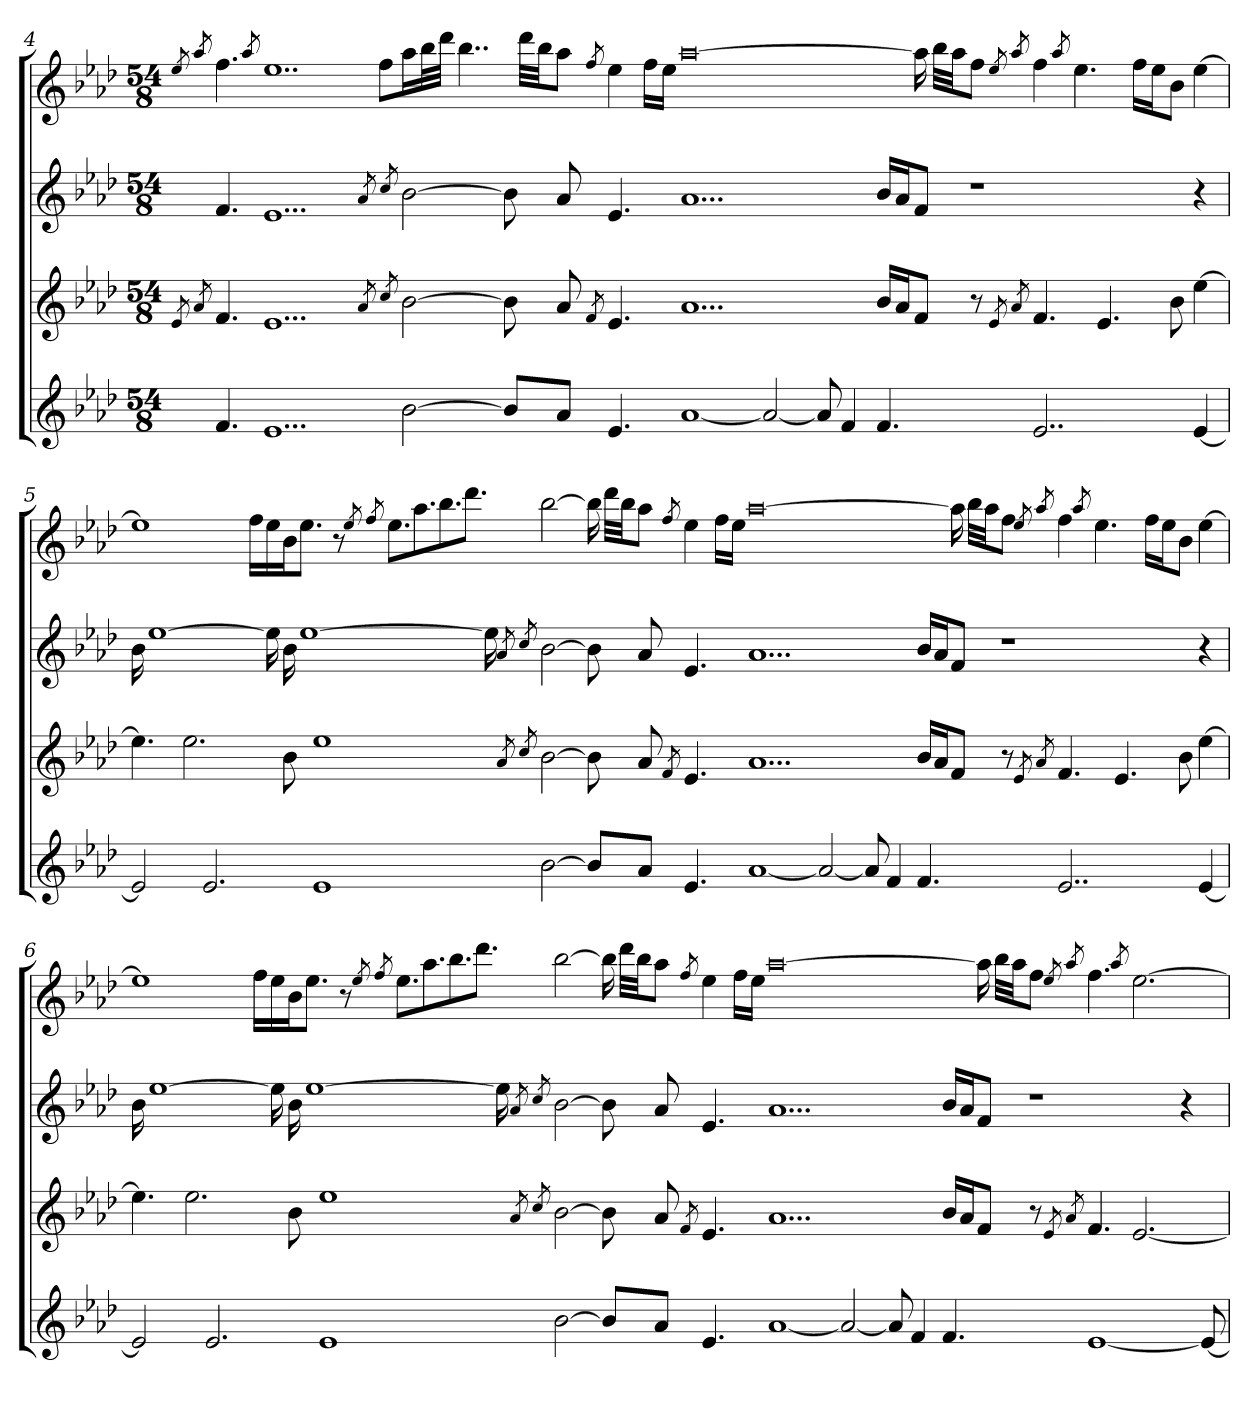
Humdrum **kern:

**kern	**kern	**kern	**kern
*part4	*part3	*part2	*part1
*staff4	*staff3	*staff2	*staff1
*clefG2	*clefG2	*clefG2	*clefG2
*k[b-e-a-d-]	*k[b-e-a-d-]	*k[b-e-a-d-]	*k[b-e-a-d-]
*M54/8	*M54/8	*M54/8	*M54/8
=4	=4	=4	=4
.	8qe-	.	8qee-
.	8qa-	.	8qaa-
4.f	4.f	4.f	4.ff
.	.	.	8qaa-
1...e-	1...e-	1...e-	1..ee-
.	.	.	8ff\L
.	8qa-	8qa-	.
.	8qcc	8qcc	.
[2b-	[2b-	[2b-	16aa-\L
.	.	.	32bb-\L
.	.	.	32ddd-\JJJ
.	.	.	4..bb-
8b-/L]	8b-]	8b-]	.
.	.	.	32ddd-\LLL
.	.	.	32bb-\JJ
8a-/J	8a-	8a-	8aa-\J
.	8qf	.	8qff
4.e-	4.e-	4.e-	4ee-
.	.	.	16ff\LL
.	.	.	16ee-\JJ
[1a-	1...a-	1...a-	[0aa-
2a-_	.	.	.
8a-]	.	.	.
4f	.	.	.
4.f	16b-/LL	16b-/LL	.
.	16a-/J	16a-/J	.
.	8f/J	8f/J	16aa-]
.	.	.	32bb-\LLL
.	.	.	32aa-\JJ
.	8r	1r	8ff\J
.	8qe-	.	8qee-
.	8qa-	.	8qaa-
2..e-	4.f	.	4ff
.	.	.	8qaa-
.	.	.	4.ee-
.	4.e-	.	.
.	.	.	16ff\LL
.	.	.	16ee-\J
.	8b-	.	8b-\J
[4e-	[4ee-	4r	[4ee-
=5	=5	=5	=5
2e-]	4.ee-]	16b-	1ee-]
.	.	[1ee-	.
.	2.ee-	.	.
2.e-	.	.	.
.	.	.	16ff\LL
.	.	16ee-]	16ee-\
.	8b-	16b-	16b-\J
.	.	[1ee-	8.ee-\J
1e-	1ee-	.	.
.	.	.	8r
.	.	.	8qee-
.	.	.	8qff
.	.	.	8.ee-\L
.	.	.	8.aa-\
.	.	.	8.bb-\
.	.	.	8.ddd-\J
.	.	16ee-]	.
.	8qa-	8qa-	.
.	8qcc	8qcc	.
[2b-	[2b-	[2b-	[2bb-
8b-/L]	8b-]	8b-]	16bb-]
.	.	.	32ddd-\LLL
.	.	.	32bb-\JJ
8a-/J	8a-	8a-	8aa-\J
.	8qf	.	8qff
4.e-	4.e-	4.e-	4ee-
.	.	.	16ff\LL
.	.	.	16ee-\JJ
[1a-	1...a-	1...a-	[0aa-
2a-_	.	.	.
8a-]	.	.	.
4f	.	.	.
4.f	16b-/LL	16b-/LL	.
.	16a-/J	16a-/J	.
.	8f/J	8f/J	16aa-]
.	.	.	32bb-\LLL
.	.	.	32aa-\JJ
.	8r	1r	8ff\J
.	8qe-	.	8qee-
.	8qa-	.	8qaa-
2..e-	4.f	.	4ff
.	.	.	8qaa-
.	.	.	4.ee-
.	4.e-	.	.
.	.	.	16ff\LL
.	.	.	16ee-\J
.	8b-	.	8b-\J
[4e-	[4ee-	4r	[4ee-
=6	=6	=6	=6
2e-]	4.ee-]	16b-	1ee-]
.	.	[1ee-	.
.	2.ee-	.	.
2.e-	.	.	.
.	.	.	16ff\LL
.	.	16ee-]	16ee-\
.	8b-	16b-	16b-\J
.	.	[1ee-	8.ee-\J
1e-	1ee-	.	.
.	.	.	8r
.	.	.	8qee-
.	.	.	8qff
.	.	.	8.ee-\L
.	.	.	8.aa-\
.	.	.	8.bb-\
.	.	.	8.ddd-\J
.	.	16ee-]	.
.	8qa-	8qa-	.
.	8qcc	8qcc	.
[2b-	[2b-	[2b-	[2bb-
8b-/L]	8b-]	8b-]	16bb-]
.	.	.	32ddd-\LLL
.	.	.	32bb-\JJ
8a-/J	8a-	8a-	8aa-\J
.	8qf	.	8qff
4.e-	4.e-	4.e-	4ee-
.	.	.	16ff\LL
.	.	.	16ee-\JJ
[1a-	1...a-	1...a-	[0aa-
2a-_	.	.	.
8a-]	.	.	.
4f	.	.	.
4.f	16b-/LL	16b-/LL	.
.	16a-/J	16a-/J	.
.	8f/J	8f/J	16aa-]
.	.	.	32bb-\LLL
.	.	.	32aa-\JJ
.	8r	1r	8ff\J
.	8qe-	.	8qee-
.	8qa-	.	8qaa-
[1e-	4.f	.	4.ff
.	.	.	8qaa-
.	[2.e-	.	[2.ee-
.	.	4r	.
8e-_	.	.	.
=	=	=	=
*-	*-	*-	*-
